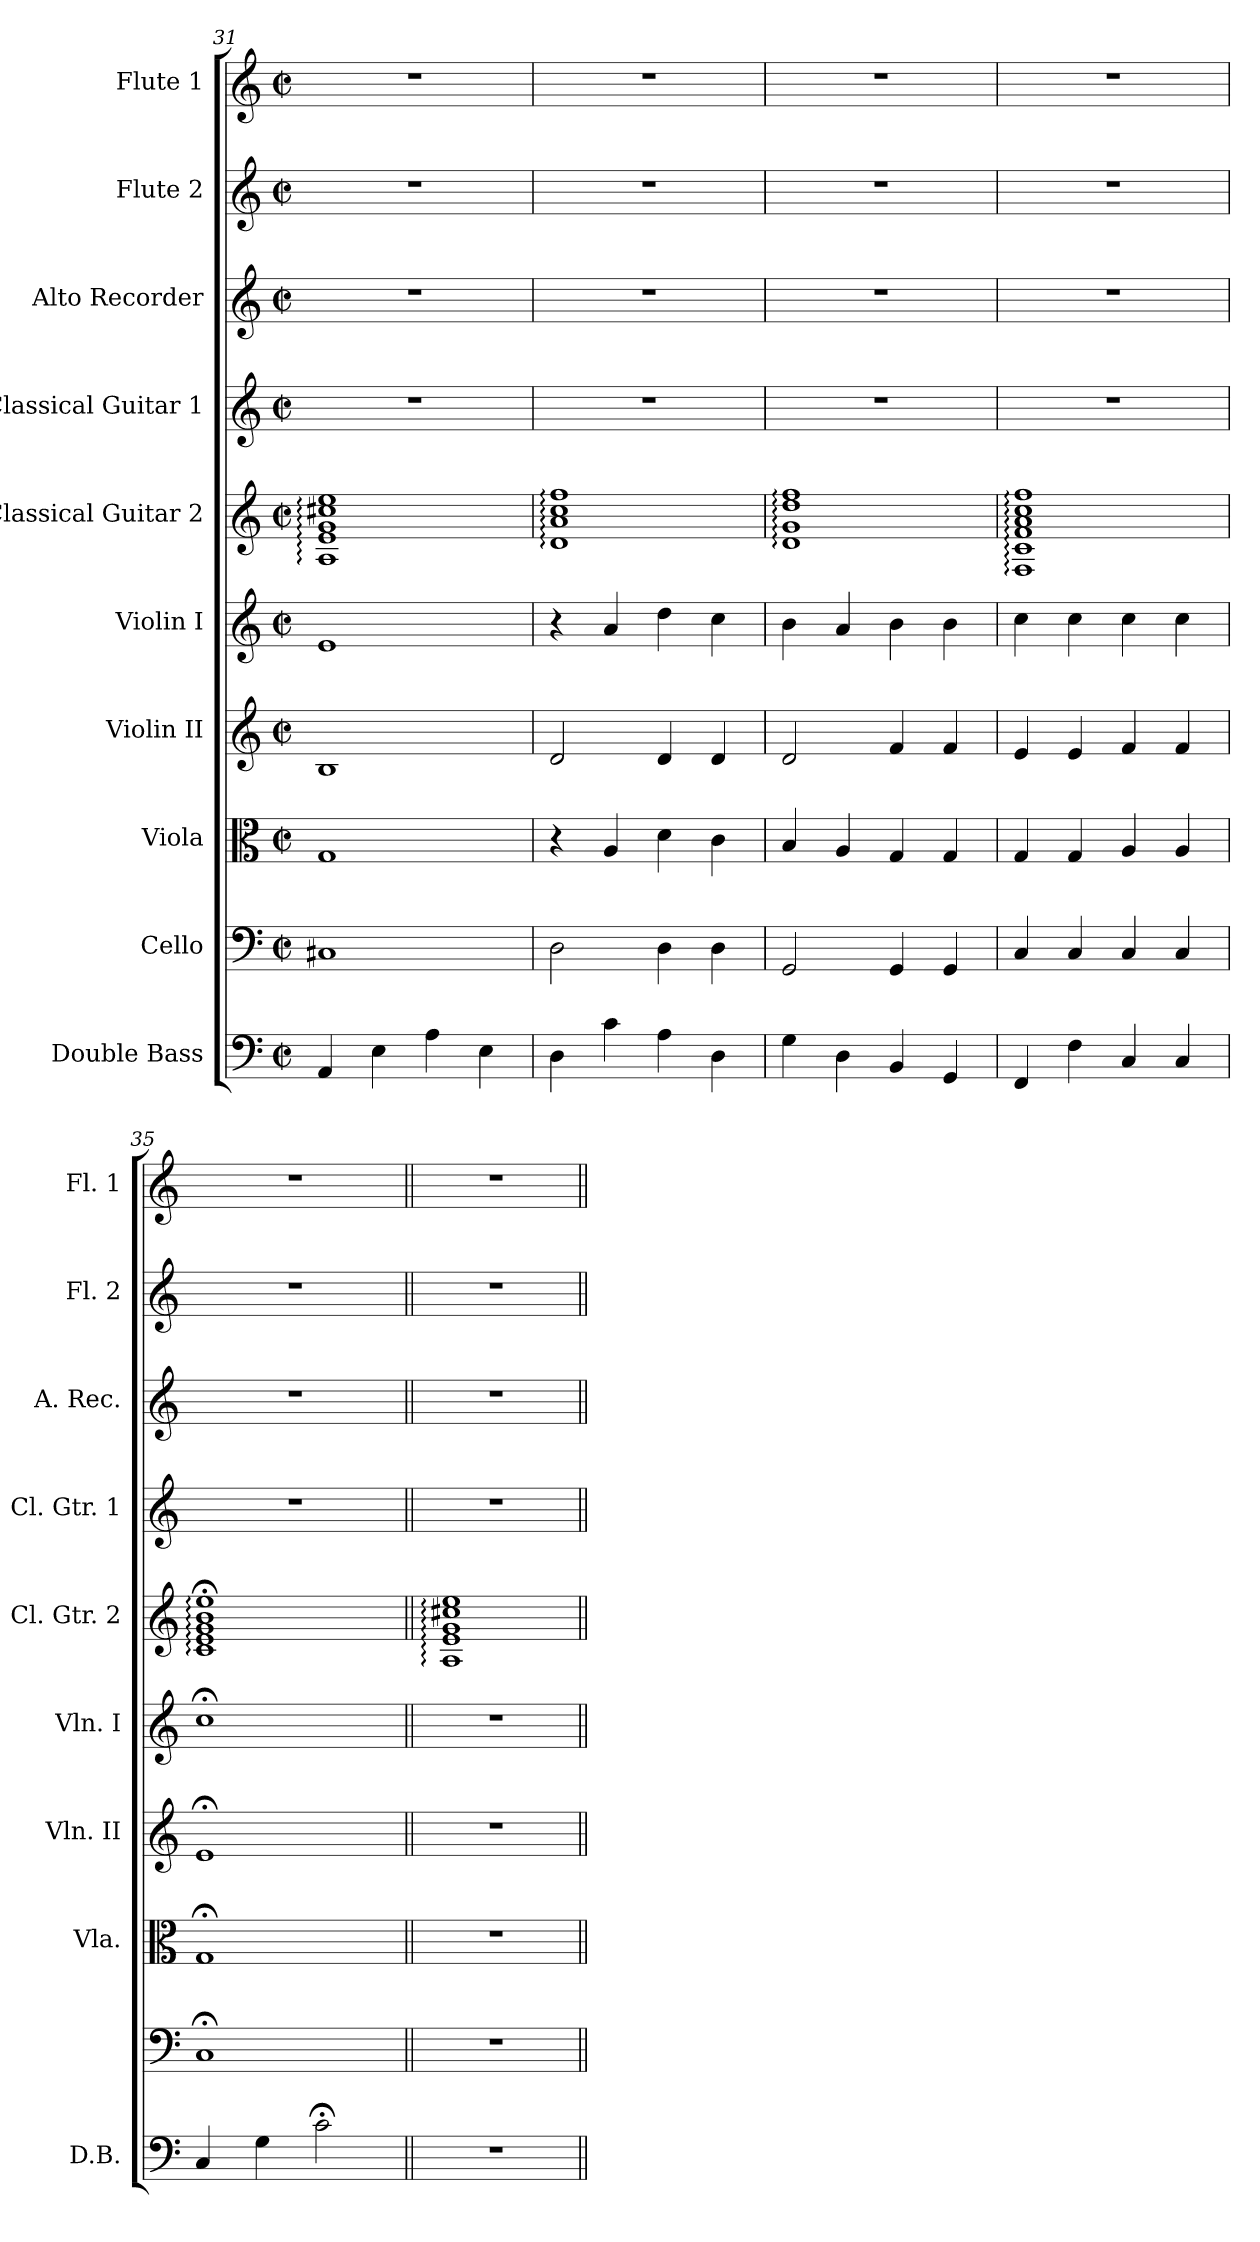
**kern	**kern	**kern	**kern	**kern	**kern	**kern	**kern	**kern	**kern
*part10	*part9	*part8	*part7	*part6	*part5	*part4	*part3	*part2	*part1
*staff10	*staff9	*staff8	*staff7	*staff6	*staff5	*staff4	*staff3	*staff2	*staff1
*I"Double Bass	*I"Cello	*I"Viola	*I"Violin II	*I"Violin I	*I"Classical Guitar 2	*I"Classical Guitar 1	*I"Alto Recorder	*I"Flute 2	*I"Flute 1
*I'D.B.	*	*I'Vla.	*I'Vln. II	*I'Vln. I	*I'Cl. Gtr. 2	*I'Cl. Gtr. 1	*I'A. Rec.	*I'Fl. 2	*I'Fl. 1
*clefF4	*clefF4	*clefC3	*clefG2	*clefG2	*clefG2	*clefG2	*clefG2	*clefG2	*clefG2
*ITrd7c12	*	*	*	*	*ITrd7c12	*ITrd7c12	*	*	*
*k[]	*k[]	*k[]	*k[]	*k[]	*k[]	*k[]	*k[]	*k[]	*k[]
*C:	*C:	*C:	*C:	*C:	*C:	*C:	*C:	*C:	*C:
*M2/2	*M2/2	*M2/2	*M2/2	*M2/2	*M2/2	*M2/2	*M2/2	*M2/2	*M2/2
*met(c|)	*met(c|)	*met(c|)	*met(c|)	*met(c|)	*met(c|)	*met(c|)	*met(c|)	*met(c|)	*met(c|)
=31	=31	=31	=31	=31	=31	=31	=31	=31	=31
4AAA/	1C#X	1G	1B	1e	1AA: 1E: 1G: 1c#X: 1e:	1r	1r	1r	1r
4EE\	.	.	.	.	.	.	.	.	.
4AA\	.	.	.	.	.	.	.	.	.
4EE\	.	.	.	.	.	.	.	.	.
=32	=32	=32	=32	=32	=32	=32	=32	=32	=32
4DD\	2D\	4r	2d/	4r	1D: 1A: 1c: 1f:	1r	1r	1r	1r
4C\	.	4A/	.	4a/	.	.	.	.	.
4AA\	4D\	4d\	4d/	4dd\	.	.	.	.	.
4DD\	4D\	4c\	4d/	4cc\	.	.	.	.	.
=33	=33	=33	=33	=33	=33	=33	=33	=33	=33
4GG\	2GG/	4B/	2d/	4b\	1D: 1G: 1d: 1f:	1r	1r	1r	1r
4DD\	.	4A/	.	4a/	.	.	.	.	.
4BBB/	4GG/	4G/	4f/	4b\	.	.	.	.	.
4GGG/	4GG/	4G/	4f/	4b\	.	.	.	.	.
=34	=34	=34	=34	=34	=34	=34	=34	=34	=34
4FFF/	4C/	4G/	4e/	4cc\	1FF: 1C: 1F: 1A: 1c: 1f:	1r	1r	1r	1r
4FF\	4C/	4G/	4e/	4cc\	.	.	.	.	.
4CC/	4C/	4A/	4f/	4cc\	.	.	.	.	.
4CC/	4C/	4A/	4f/	4cc\	.	.	.	.	.
!!LO:PB:g=z
=35	=35	=35	=35	=35	=35	=35	=35	=35	=35
4CC/	1C;<	1G;<	1e;<	1cc;<	1C;<: 1E;<: 1G;<: 1B;<: 1e;<:	1r	1r	1r	1r
4GG\	.	.	.	.	.	.	.	.	.
2C;<\	.	.	.	.	.	.	.	.	.
=36||	=36||	=36||	=36||	=36||	=36||	=36||	=36||	=36||	=36||
1r	1r	1r	1r	1r	1AA: 1E: 1G: 1c#X: 1e:	1r	1r	1r	1r
=||	=||	=||	=||	=||	=||	=||	=||	=||	=||
*-	*-	*-	*-	*-	*-	*-	*-	*-	*-
